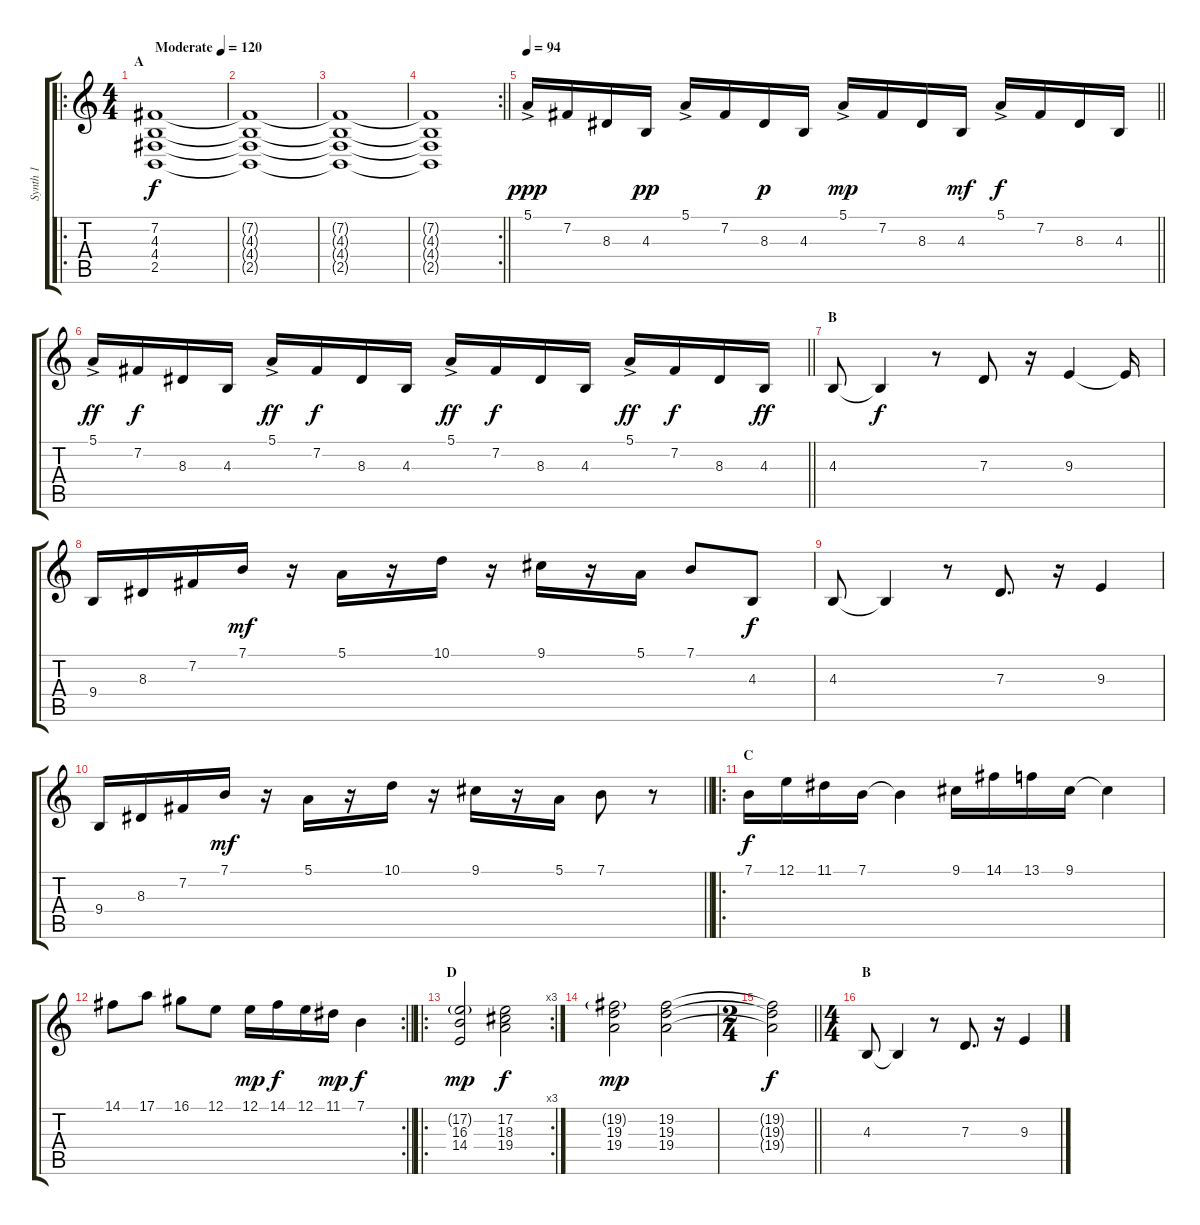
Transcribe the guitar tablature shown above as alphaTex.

\track ("Synth 1" "Synth 1") {instrument pad3polysynth}
\staff {score tabs}
\tuning (E4 B3 G3 D3 A2 E2) {hide}
\ro
\ts (4 4)
\section ("" "A")
\tempo (120 "Moderate")
\clef g2
\ks c
(7.2 4.3 4.4 2.5).1{dy f instrument pad3polysynth} |
(7.2{t} 4.3{t} 4.4{t} 2.5{t}).1 |
(7.2{t} 4.3{t} 4.4{t} 2.5{t}).1 |
\rc 2
\barLineRight lightlight
(7.2{t} 4.3{t} 4.4{t} 2.5{t}).1 |
\section ("" "")
\tempo 94
\barLineRight lightlight
5.1{ac}.16{dy ppp} 7.2.16 8.3.16 4.3.16{dy pp} 5.1{ac}.16 7.2.16 8.3.16{dy p} 4.3.16 5.1{ac}.16{dy mp} 7.2.16 8.3.16 4.3.16{dy mf} 5.1{ac}.16{dy f} 7.2.16 8.3.16 4.3.16 |
\barLineRight lightlight
5.1{ac}.16{dy ff} 7.2.16{dy f} 8.3.16 4.3.16 5.1{ac}.16{dy ff} 7.2.16{dy f} 8.3.16 4.3.16 5.1{ac}.16{dy ff} 7.2.16{dy f} 8.3.16 4.3.16 5.1{ac}.16{dy ff} 7.2.16{dy f} 8.3.16 4.3.16{dy ff} |
\section ("" "B")
4.3.8 4.3{t}.4{dy f} r.8 7.3.8 r.16 9.3.4 9.3{t}.16 |
9.4.16 8.3.16 7.2.16 7.1.16{dy mf} r.16 5.1.16 r.16 10.1.16 r.16 9.1.16 r.16 5.1.16 7.1.8 4.3.8{dy f} |
4.3.8 4.3{t}.4 r.8 7.3.8{d} r.16 9.3.4 |
\barLineRight lightlight
9.4.16 8.3.16 7.2.16 7.1.16{dy mf} r.16 5.1.16 r.16 10.1.16 r.16 9.1.16 r.16 5.1.16 7.1.8 r.8 |
\ro
\section ("" "C")
7.1.16{dy f} 12.1.16 11.1.16 7.1.16 7.1{t}.4 9.1.16 14.1.16 13.1.16 9.1.16 9.1{t}.4 |
\rc 2
\barLineRight lightlight
14.1.8 17.1.8 16.1.8 12.1.8 12.1.16{dy mp} 14.1.16{dy f} 12.1.16 11.1.16{dy mp} 7.1.4{dy f} |
\ro
\rc 3
\section ("" "D")
(17.2{g} 16.3 14.4).2{dy mp instrument pad6metallic} (17.2 18.3 19.4).2{dy f} |
(19.2{g} 19.3 19.4).2{dy mp} (19.2 19.3 19.4).2 |
\ts (2 4)
\barLineRight lightlight
(19.2{t} 19.3{t} 19.4{t}).2{dy f} |
\ts (4 4)
\section ("" "B")
4.3.8{instrument pad3polysynth} 4.3{t}.4 r.8 7.3.8{d} r.16 9.3.4
